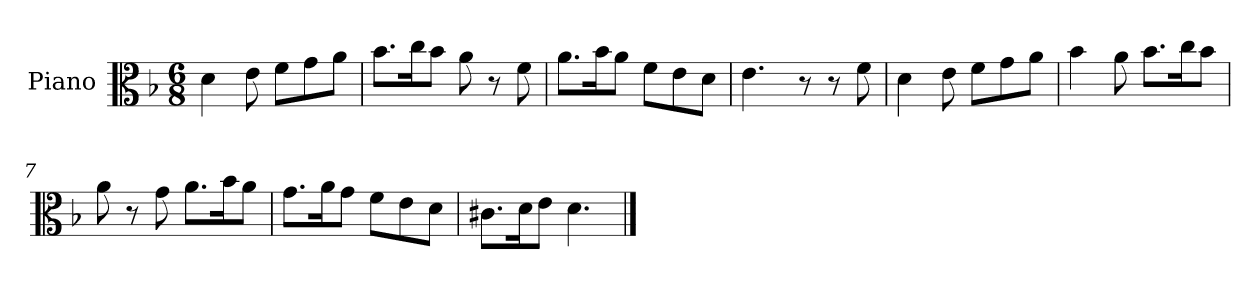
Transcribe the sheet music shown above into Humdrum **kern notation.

**kern
*part1
*staff1
*I"Piano
*I'Pno
*clefC3
*k[b-]
*d:
*M6/8
=1
4d\
8e\
8f\L
8g\
8a\J
=2
8.b-\L
16cc\K
8b-\J
8a\
8r
8f\
=3
8.a\L
16b-\K
8a\J
8f\L
8e\
8d\J
=4
4.e\
8r
8r
8f\
=5
4d\
8e\
8f\L
8g\
8a\J
=6
4b-\
8a\
8.b-\L
16cc\K
8b-\J
=7
8a\
8r
8g\
8.a\L
16b-\K
8a\J
=8
8.g\L
16a\K
8g\J
8f\L
8e\
8d\J
=9
8.c#X\L
16d\K
8e\J
4.d\
==
*-
